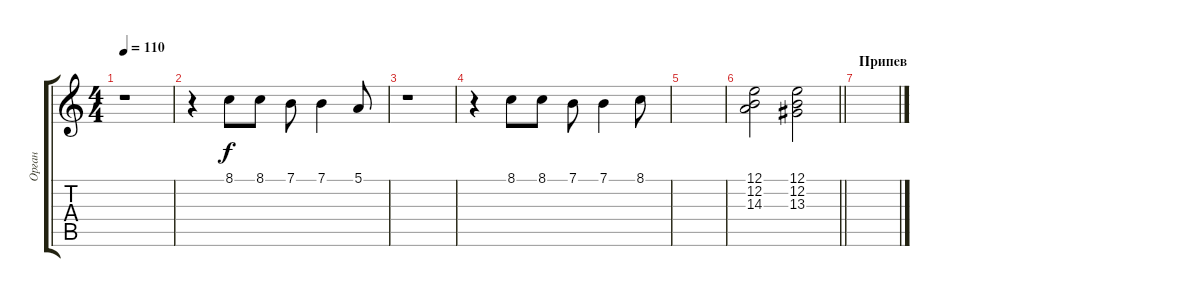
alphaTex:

\track ("Орган" "Орган") {instrument drawbarorgan}
\staff {score tabs}
\tuning (E4 B3 G3 D3 A2 E2) {hide}
\ts (4 4)
\tempo 110
\clef g2
\ks c
r.1{dy f} |
r.4 8.1.8 8.1.8 7.1.8 7.1.4 5.1.8 |
r.1 |
r.4 8.1.8 8.1.8 7.1.8 7.1.4 8.1.8 |
|
\barLineRight lightlight
(12.1 12.2 14.3).2 (12.1 12.2 13.3).2 |
\section ("" "Припев")
